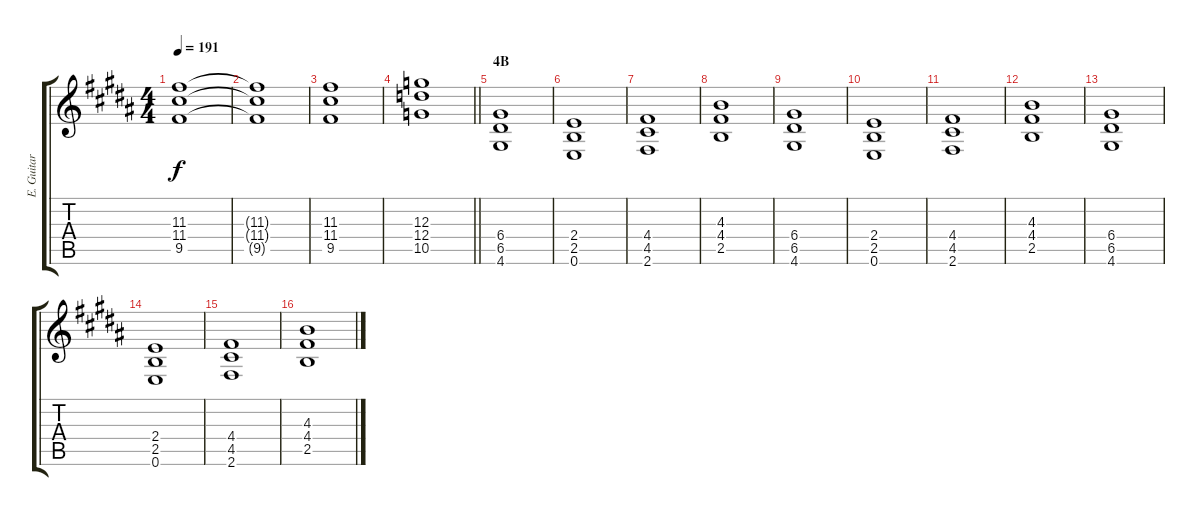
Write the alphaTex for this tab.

\track ("E. Guitar II" "E. Guitar ") {instrument overdrivenguitar}
\staff {score tabs}
\tuning (E4 B3 G3 D3 A2 E2) {hide}
\ts (4 4)
\tempo 191
\clef g2
\ks b
(11.3 11.4 9.5).1{dy f} |
(11.3{t} 11.4{t} 9.5{t}).1 |
(11.3 11.4 9.5).1 |
\barLineRight lightlight
(12.3 12.4 10.5).1 |
\section ("" "4B")
(6.4 6.5 4.6).1 |
(2.4 2.5 0.6).1 |
(4.4 4.5 2.6).1 |
(4.3 4.4 2.5).1 |
(6.4 6.5 4.6).1 |
(2.4 2.5 0.6).1 |
(4.4 4.5 2.6).1 |
(4.3 4.4 2.5).1 |
(6.4 6.5 4.6).1 |
(2.4 2.5 0.6).1 |
(4.4 4.5 2.6).1 |
(4.3 4.4 2.5).1
